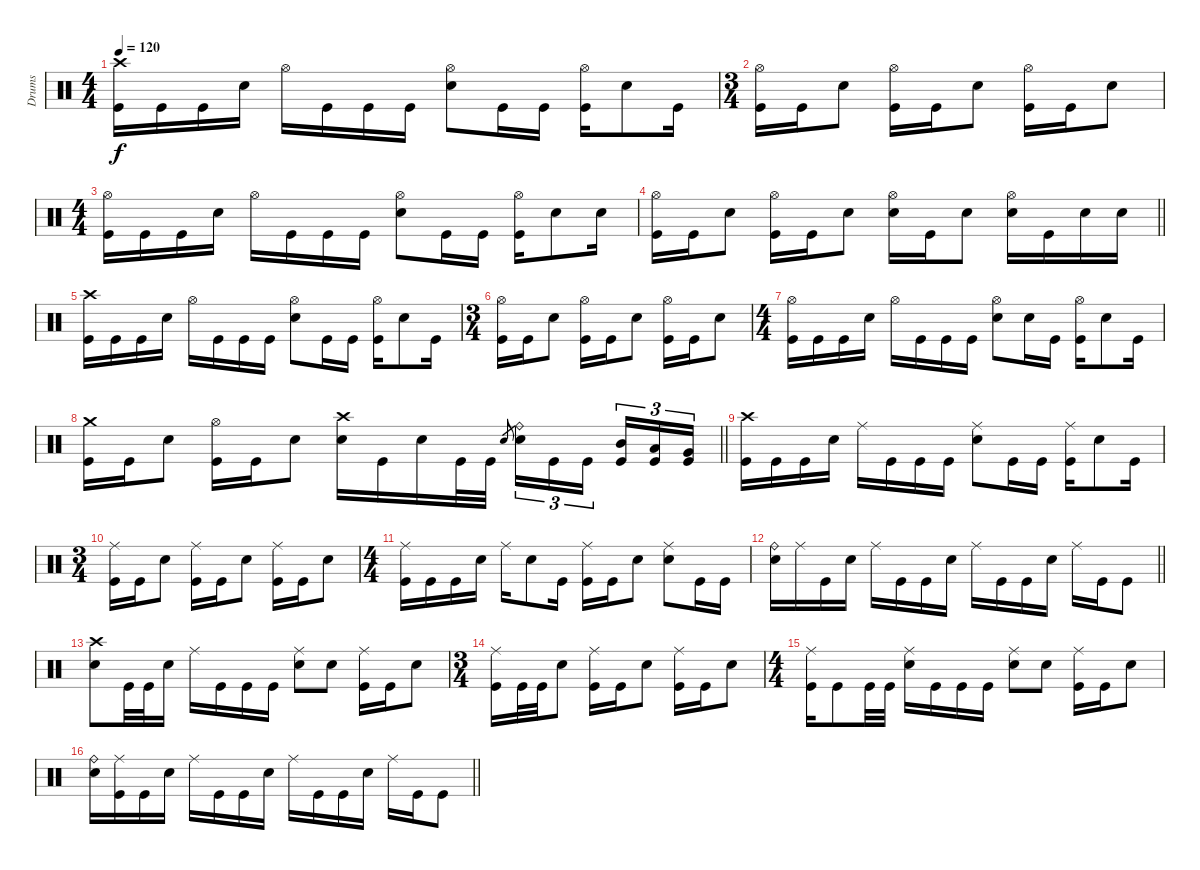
\track ("Drums" "Drums") {instrument percussion}
\staff
\articulation defaults
\ts (4 4)
\tempo 120
\clef neutral
\ks c
("Crash high (hit)" "Kick (hit)").16{dy f} "Kick (hit)".16 "Kick (hit)".16 "Electric Snare (hit)".16 "Hi-Hat (open)".16 "Kick (hit)".16 "Kick (hit)".16 "Kick (hit)".16 ("Hi-Hat (open)" "Electric Snare (hit)").8 "Kick (hit)".16 "Kick (hit)".16 ("Hi-Hat (open)" "Kick (hit)").16 "Electric Snare (hit)".8 "Kick (hit)".16 |
\ts (3 4)
("Hi-Hat (open)" "Kick (hit)").16 "Kick (hit)".16 "Electric Snare (hit)".8 ("Hi-Hat (open)" "Kick (hit)").16 "Kick (hit)".16 "Electric Snare (hit)".8 ("Hi-Hat (open)" "Kick (hit)").16 "Kick (hit)".16 "Electric Snare (hit)".8 |
\ts (4 4)
("Hi-Hat (open)" "Kick (hit)").16 "Kick (hit)".16 "Kick (hit)".16 "Electric Snare (hit)".16 "Hi-Hat (open)".16 "Kick (hit)".16 "Kick (hit)".16 "Kick (hit)".16 ("Hi-Hat (open)" "Electric Snare (hit)").8 "Kick (hit)".16 "Kick (hit)".16 ("Hi-Hat (open)" "Kick (hit)").16 "Electric Snare (hit)".8 "Electric Snare (hit)".16 |
\barLineRight lightlight
("Hi-Hat (open)" "Kick (hit)").16 "Kick (hit)".16 "Electric Snare (hit)".8 ("Hi-Hat (open)" "Kick (hit)").16 "Kick (hit)".16 "Electric Snare (hit)".8 ("Hi-Hat (open)" "Electric Snare (hit)").16 "Kick (hit)".16 "Electric Snare (hit)".8 ("Hi-Hat (open)" "Electric Snare (hit)").16 "Kick (hit)".16 "Electric Snare (hit)".16 "Electric Snare (hit)".16 |
("Crash high (hit)" "Kick (hit)").16 "Kick (hit)".16 "Kick (hit)".16 "Electric Snare (hit)".16 "Hi-Hat (open)".16 "Kick (hit)".16 "Kick (hit)".16 "Kick (hit)".16 ("Hi-Hat (open)" "Electric Snare (hit)").8 "Kick (hit)".16 "Kick (hit)".16 ("Hi-Hat (open)" "Kick (hit)").16 "Electric Snare (hit)".8 "Kick (hit)".16 |
\ts (3 4)
("Hi-Hat (open)" "Kick (hit)").16 "Kick (hit)".16 "Electric Snare (hit)".8 ("Hi-Hat (open)" "Kick (hit)").16 "Kick (hit)".16 "Electric Snare (hit)".8 ("Hi-Hat (open)" "Kick (hit)").16 "Kick (hit)".16 "Electric Snare (hit)".8 |
\ts (4 4)
("Hi-Hat (open)" "Kick (hit)").16 "Kick (hit)".16 "Kick (hit)".16 "Electric Snare (hit)".16 "Hi-Hat (open)".16 "Kick (hit)".16 "Kick (hit)".16 "Kick (hit)".16 ("Hi-Hat (open)" "Electric Snare (hit)").8 "Electric Snare (hit)".16 "Kick (hit)".16 ("Hi-Hat (open)" "Kick (hit)").16 "Electric Snare (hit)".8 "Kick (hit)".16 |
\barLineRight lightlight
("Crash medium (hit)" "Kick (hit)").16 "Kick (hit)".16 "Electric Snare (hit)".8 ("Hi-Hat (open)" "Kick (hit)").16 "Kick (hit)".16 "Electric Snare (hit)".8 ("Crash high (hit)" "Electric Snare (hit)").16 "Kick (hit)".16 "Electric Snare (hit)".16 "Kick (hit)".32 "Kick (hit)".32 "Electric Snare (hit)".8{gr} ("Ride (bell)" "Electric Snare (hit)").16{tu (3 2)} "Kick (hit)".16{tu (3 2)} "Kick (hit)".16{tu (3 2) beam splitsecondary} ("Mid Tom (hit)" "Kick (hit)").16{tu (3 2)} ("Low Tom (hit)" "Kick (hit)").16{tu (3 2)} ("Very Low Tom (hit)" "Kick (hit)").16{tu (3 2)} |
\section ("" "")
("Crash high (hit)" "Kick (hit)").16 "Kick (hit)".16 "Kick (hit)".16 "Electric Snare (hit)".16 "Ride (middle)".16 "Kick (hit)".16 "Kick (hit)".16 "Kick (hit)".16 ("Ride (middle)" "Electric Snare (hit)").8 "Kick (hit)".16 "Kick (hit)".16 ("Ride (middle)" "Kick (hit)").16 "Electric Snare (hit)".8 "Kick (hit)".16 |
\ts (3 4)
("Ride (middle)" "Kick (hit)").16 "Kick (hit)".16 "Electric Snare (hit)".8 ("Ride (middle)" "Kick (hit)").16 "Kick (hit)".16 "Electric Snare (hit)".8 ("Ride (middle)" "Kick (hit)").16 "Kick (hit)".16 "Electric Snare (hit)".8 |
\ts (4 4)
("Ride (middle)" "Kick (hit)").16 "Kick (hit)".16 "Kick (hit)".16 "Electric Snare (hit)".16 "Ride (middle)".16 "Electric Snare (hit)".8 "Kick (hit)".16 ("Ride (middle)" "Kick (hit)").16 "Kick (hit)".16 "Electric Snare (hit)".8 ("Ride (middle)" "Electric Snare (hit)").8 "Kick (hit)".16 "Kick (hit)".16 |
\barLineRight lightlight
("Ride (bell)" "Electric Snare (hit)").16 "Ride (middle)".16 "Kick (hit)".16 "Electric Snare (hit)".16 "Ride (middle)".16 "Kick (hit)".16 "Kick (hit)".16 "Electric Snare (hit)".16 "Ride (middle)".16 "Kick (hit)".16 "Kick (hit)".16 "Electric Snare (hit)".16 "Ride (middle)".16 "Kick (hit)".16 "Kick (hit)".8 |
("Crash high (hit)" "Electric Snare (hit)").8 "Kick (hit)".32 "Kick (hit)".32 "Electric Snare (hit)".16 "Ride (middle)".16 "Kick (hit)".16 "Kick (hit)".16 "Kick (hit)".16 ("Ride (middle)" "Electric Snare (hit)").8 "Electric Snare (hit)".8 ("Ride (middle)" "Kick (hit)").16 "Kick (hit)".16 "Electric Snare (hit)".8 |
\ts (3 4)
("Ride (middle)" "Kick (hit)").16 "Kick (hit)".32 "Kick (hit)".32 "Electric Snare (hit)".8 ("Ride (middle)" "Kick (hit)").16 "Kick (hit)".16 "Electric Snare (hit)".8 ("Ride (middle)" "Kick (hit)").16 "Kick (hit)".16 "Electric Snare (hit)".8 |
\ts (4 4)
("Ride (middle)" "Kick (hit)").16 "Kick (hit)".8 "Kick (hit)".32 "Kick (hit)".32 ("Ride (middle)" "Electric Snare (hit)").16 "Kick (hit)".16 "Kick (hit)".16 "Kick (hit)".16 ("Ride (middle)" "Electric Snare (hit)").8 "Electric Snare (hit)".8 ("Ride (middle)" "Kick (hit)").16 "Kick (hit)".16 "Electric Snare (hit)".8 |
\barLineRight lightlight
("Ride (bell)" "Electric Snare (hit)").16 ("Ride (middle)" "Kick (hit)").16 "Kick (hit)".16 "Electric Snare (hit)".16 "Ride (middle)".16 "Kick (hit)".16 "Kick (hit)".16 "Electric Snare (hit)".16 "Ride (middle)".16 "Kick (hit)".16 "Kick (hit)".16 "Electric Snare (hit)".16 "Ride (middle)".16 "Kick (hit)".16 "Kick (hit)".8
